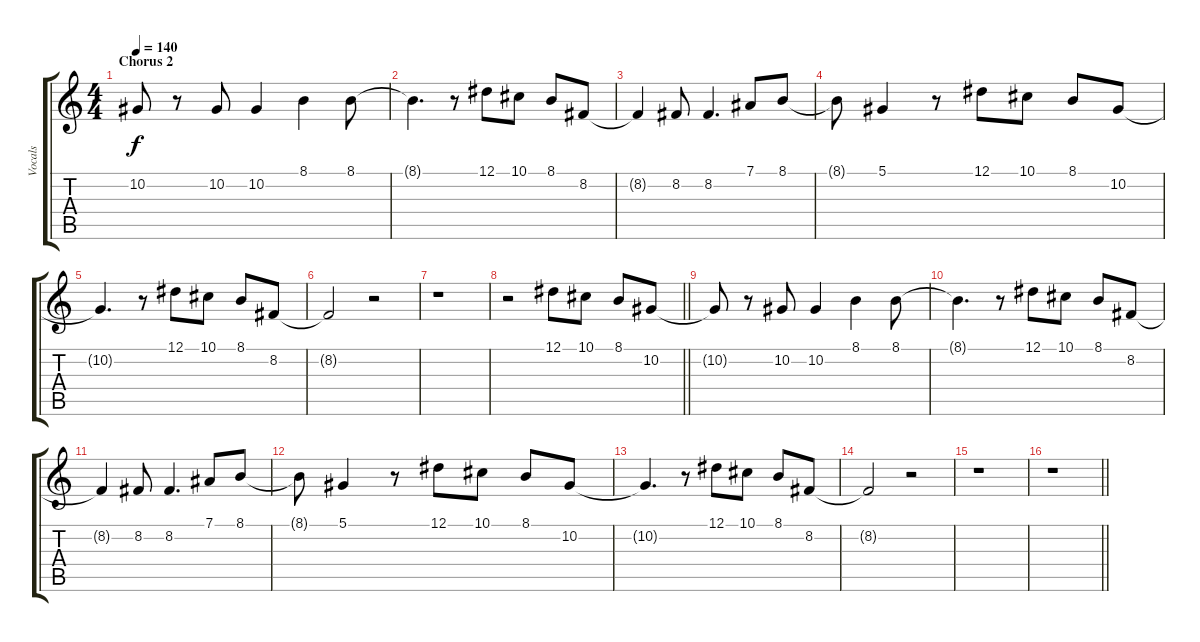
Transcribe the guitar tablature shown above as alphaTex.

\track ("Vocals" "Vocals") {instrument panflute}
\staff {score tabs}
\tuning (Eb4 Bb3 Gb3 Db3 Ab2 Eb2) {hide}
\ts (4 4)
\section ("" "Chorus 2")
\tempo 140
\clef g2
\ks c
10.2{t}.8{dy f} r.8 10.2.8 10.2.4 8.1.4 8.1.8 |
8.1{t}.4{d} r.8 12.1.8 10.1.8 8.1.8 8.2.8 |
8.2{t}.4 8.2.8 8.2.4{d} 7.1.8 8.1.8 |
8.1{t}.8 5.1.4 r.8 12.1.8 10.1.8 8.1.8 10.2.8 |
10.2{t}.4{d} r.8 12.1.8 10.1.8 8.1.8 8.2.8 |
8.2{t}.2 r.2 |
r.1 |
\barLineRight lightlight
r.2 12.1.8 10.1.8 8.1.8 10.2.8 |
10.2{t}.8 r.8 10.2.8 10.2.4 8.1.4 8.1.8 |
8.1{t}.4{d} r.8 12.1.8 10.1.8 8.1.8 8.2.8 |
8.2{t}.4 8.2.8 8.2.4{d} 7.1.8 8.1.8 |
8.1{t}.8 5.1.4 r.8 12.1.8 10.1.8 8.1.8 10.2.8 |
10.2{t}.4{d} r.8 12.1.8 10.1.8 8.1.8 8.2.8 |
8.2{t}.2 r.2 |
r.1 |
\barLineRight lightlight
r.1
